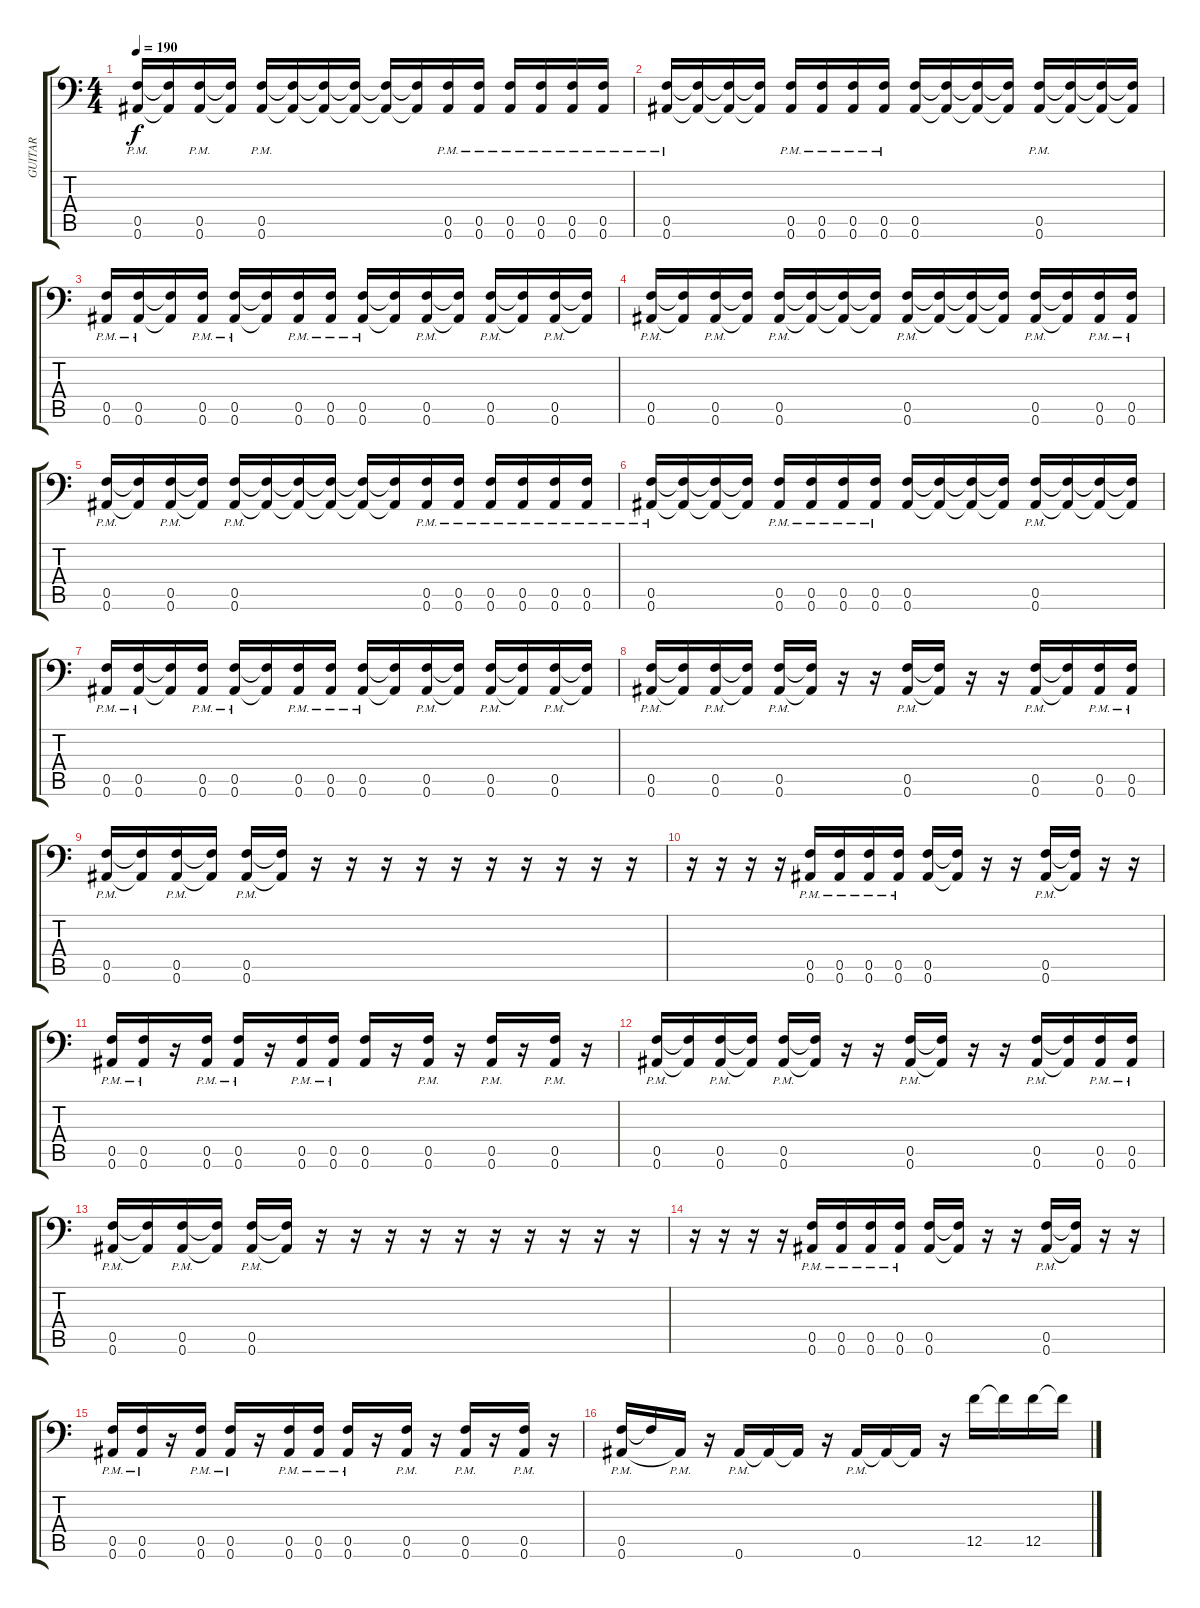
\track ("GUITAR " "GUITAR ") {instrument overdrivenguitar}
\staff {score tabs}
\tuning (C4 G3 Eb3 Bb2 F2 Bb1) {hide}
\ts (4 4)
\tempo 190
\clef f4
\ks c
(0.5{pm} 0.6{pm}).16{dy f} (0.5{t} 0.6{t}).16 (0.5{pm} 0.6{pm}).16 (0.5{t} 0.6{t}).16 (0.5{pm} 0.6{pm}).16 (0.5{t} 0.6{t}).16 (0.5{t} 0.6{t}).16 (0.5{t} 0.6{t}).16 (0.5{t} 0.6{t}).16 (0.5{t} 0.6{t}).16 (0.5{pm} 0.6{pm}).16 (0.5{pm} 0.6{pm}).16 (0.5{pm} 0.6{pm}).16 (0.5{pm} 0.6{pm}).16 (0.5{pm} 0.6{pm}).16 (0.5{pm} 0.6{pm}).16 |
(0.5{pm} 0.6{pm}).16 (0.5{t} 0.6{t}).16 (0.5{t} 0.6{t}).16 (0.5{t} 0.6{t}).16 (0.5{pm} 0.6{pm}).16 (0.5{pm} 0.6{pm}).16 (0.5{pm} 0.6{pm}).16 (0.5{pm} 0.6{pm}).16 (0.5 0.6).16 (0.5{t} 0.6{t}).16 (0.5{t} 0.6{t}).16 (0.5{t} 0.6{t}).16 (0.5{pm} 0.6{pm}).16 (0.5{t} 0.6{t}).16 (0.5{t} 0.6{t}).16 (0.5{t} 0.6{t}).16 |
(0.5{pm} 0.6{pm}).16 (0.5{pm} 0.6{pm}).16 (0.5{t} 0.6{t}).16 (0.5{pm} 0.6{pm}).16 (0.5{pm} 0.6{pm}).16 (0.5{t} 0.6{t}).16 (0.5{pm} 0.6{pm}).16 (0.5{pm} 0.6{pm}).16 (0.5 0.6{pm}).16 (0.5{t} 0.6{t}).16 (0.5{pm} 0.6{pm}).16 (0.5{t} 0.6{t}).16 (0.5{pm} 0.6{pm}).16 (0.5{t} 0.6{t}).16 (0.5{pm} 0.6{pm}).16 (0.5{t} 0.6{t}).16 |
(0.5{pm} 0.6{pm}).16 (0.5{t} 0.6{t}).16 (0.5{pm} 0.6{pm}).16 (0.5{t} 0.6{t}).16 (0.5{pm} 0.6{pm}).16 (0.5{t} 0.6{t}).16 (0.5{t} 0.6{t}).16 (0.5{t} 0.6{t}).16 (0.5{pm} 0.6{pm}).16 (0.5{t} 0.6{t}).16 (0.5{t} 0.6{t}).16 (0.5{t} 0.6{t}).16 (0.5{pm} 0.6{pm}).16 (0.5{t} 0.6{t}).16 (0.5{pm} 0.6{pm}).16 (0.5{pm} 0.6{pm}).16 |
(0.5{pm} 0.6{pm}).16 (0.5{t} 0.6{t}).16 (0.5{pm} 0.6{pm}).16 (0.5{t} 0.6{t}).16 (0.5{pm} 0.6{pm}).16 (0.5{t} 0.6{t}).16 (0.5{t} 0.6{t}).16 (0.5{t} 0.6{t}).16 (0.5{t} 0.6{t}).16 (0.5{t} 0.6{t}).16 (0.5{pm} 0.6{pm}).16 (0.5{pm} 0.6{pm}).16 (0.5{pm} 0.6{pm}).16 (0.5{pm} 0.6{pm}).16 (0.5{pm} 0.6{pm}).16 (0.5{pm} 0.6{pm}).16 |
(0.5{pm} 0.6{pm}).16 (0.5{t} 0.6{t}).16 (0.5{t} 0.6{t}).16 (0.5{t} 0.6{t}).16 (0.5{pm} 0.6{pm}).16 (0.5{pm} 0.6{pm}).16 (0.5{pm} 0.6{pm}).16 (0.5{pm} 0.6{pm}).16 (0.5 0.6).16 (0.5{t} 0.6{t}).16 (0.5{t} 0.6{t}).16 (0.5{t} 0.6{t}).16 (0.5{pm} 0.6{pm}).16 (0.5{t} 0.6{t}).16 (0.5{t} 0.6{t}).16 (0.5{t} 0.6{t}).16 |
(0.5{pm} 0.6{pm}).16 (0.5{pm} 0.6{pm}).16 (0.5{t} 0.6{t}).16 (0.5{pm} 0.6{pm}).16 (0.5{pm} 0.6{pm}).16 (0.5{t} 0.6{t}).16 (0.5{pm} 0.6{pm}).16 (0.5{pm} 0.6{pm}).16 (0.5{pm} 0.6).16 (0.5{t} 0.6{t}).16 (0.5{pm} 0.6{pm}).16 (0.5{t} 0.6{t}).16 (0.5{pm} 0.6{pm}).16 (0.5{t} 0.6{t}).16 (0.5{pm} 0.6{pm}).16 (0.5{t} 0.6{t}).16 |
(0.5{pm} 0.6{pm}).16 (0.5{t} 0.6{t}).16 (0.5{pm} 0.6{pm}).16 (0.5{t} 0.6{t}).16 (0.5{pm} 0.6{pm}).16 (0.5{t} 0.6{t}).16 r.16 r.16 (0.5{pm} 0.6{pm}).16 (0.5{t} 0.6{t}).16 r.16 r.16 (0.5{pm} 0.6{pm}).16 (0.5{t} 0.6{t}).16 (0.5{pm} 0.6{pm}).16 (0.5{pm} 0.6{pm}).16 |
(0.5{pm} 0.6{pm}).16 (0.5{t} 0.6{t}).16 (0.5{pm} 0.6{pm}).16 (0.5{t} 0.6{t}).16 (0.5{pm} 0.6{pm}).16 (0.5{t} 0.6{t}).16 r.16 r.16 r.16 r.16 r.16 r.16 r.16 r.16 r.16 r.16 |
r.16 r.16 r.16 r.16 (0.5{pm} 0.6{pm}).16 (0.5{pm} 0.6{pm}).16 (0.5{pm} 0.6{pm}).16 (0.5{pm} 0.6{pm}).16 (0.5 0.6).16 (0.5{t} 0.6{t}).16 r.16 r.16 (0.5{pm} 0.6{pm}).16 (0.5{t} 0.6{t}).16 r.16 r.16 |
(0.5{pm} 0.6{pm}).16 (0.5{pm} 0.6{pm}).16 r.16 (0.5{pm} 0.6{pm}).16 (0.5{pm} 0.6{pm}).16 r.16 (0.5{pm} 0.6{pm}).16 (0.5{pm} 0.6{pm}).16 (0.5 0.6).16 r.16 (0.5{pm} 0.6{pm}).16 r.16 (0.5{pm} 0.6{pm}).16 r.16 (0.5{pm} 0.6{pm}).16 r.16 |
(0.5{pm} 0.6{pm}).16 (0.5{t} 0.6{t}).16 (0.5{pm} 0.6{pm}).16 (0.5{t} 0.6{t}).16 (0.5{pm} 0.6{pm}).16 (0.5{t} 0.6{t}).16 r.16 r.16 (0.5{pm} 0.6{pm}).16 (0.5{t} 0.6{t}).16 r.16 r.16 (0.5{pm} 0.6{pm}).16 (0.5{t} 0.6{t}).16 (0.5{pm} 0.6{pm}).16 (0.5{pm} 0.6{pm}).16 |
(0.5{pm} 0.6{pm}).16 (0.5{t} 0.6{t}).16 (0.5{pm} 0.6{pm}).16 (0.5{t} 0.6{t}).16 (0.5{pm} 0.6{pm}).16 (0.5{t} 0.6{t}).16 r.16 r.16 r.16 r.16 r.16 r.16 r.16 r.16 r.16 r.16 |
r.16 r.16 r.16 r.16 (0.5{pm} 0.6{pm}).16 (0.5{pm} 0.6{pm}).16 (0.5{pm} 0.6{pm}).16 (0.5{pm} 0.6{pm}).16 (0.5 0.6).16 (0.5{t} 0.6{t}).16 r.16 r.16 (0.5{pm} 0.6{pm}).16 (0.5{t} 0.6{t}).16 r.16 r.16 |
(0.5{pm} 0.6{pm}).16 (0.5{pm} 0.6{pm}).16 r.16 (0.5{pm} 0.6{pm}).16 (0.5{pm} 0.6{pm}).16 r.16 (0.5{pm} 0.6{pm}).16 (0.5{pm} 0.6{pm}).16 (0.5 0.6{pm}).16 r.16 (0.5{pm} 0.6{pm}).16 r.16 (0.5{pm} 0.6{pm}).16 r.16 (0.5{pm} 0.6{pm}).16 r.16 |
(0.5 0.6{pm}).16 0.5{t}.16 0.6{pm t}.16 r.16 0.6{pm}.16 0.6{t}.16 0.6{t}.16 r.16 0.6{pm}.16 0.6{t}.16 0.6{t}.16 r.16 12.5.16 12.5{t}.16 12.5.16 12.5{t}.16
